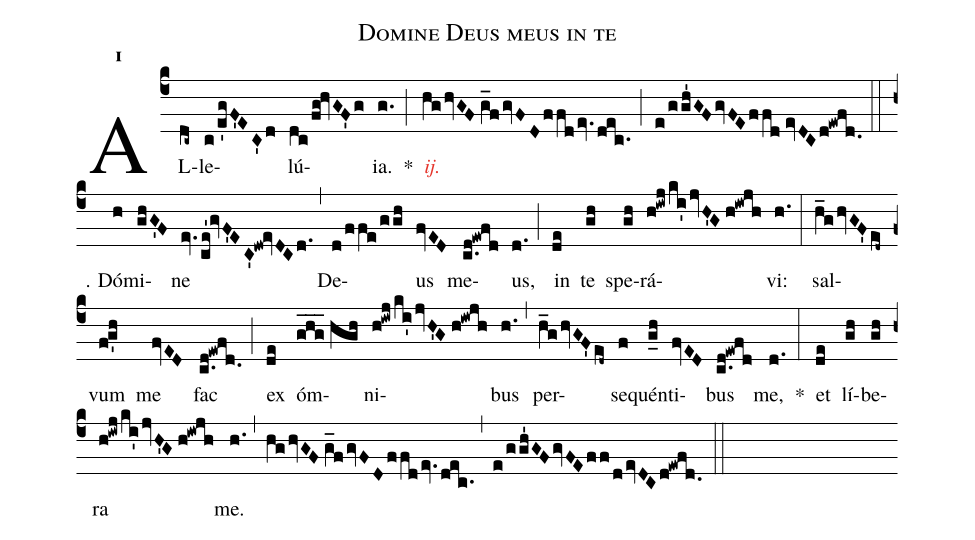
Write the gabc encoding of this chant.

name:Domine Deus meus in te;
mode:1;
office-part:Alleluia;
%%
(c4) AL(dc~)le(c/e'gF'EC'd)lú(dc/fg!hvGF'g)ia.(g.) *(;)
<c><i>ij.</i></c>(hg/hvGF//g_f/gvFD/ffd/ev.dec.) (;)
(e/ggh'GF/gvFE/ffd//evDC/d!ewfd.) (::)

℣. Dó(h)mi(ghG'F)ne(ev.ce'!gvF'EC'!dw!evDCd.) (,)
De(d/ffe/ggh)us(fvED) me(c.d!ewfd)us,(d.) (;)
in(de) te(gh) spe(gh)rá(h!iwj/ki'/jvH'G//h!iwjh)vi:(h.) (:)
sal(h_g/hvGF'/ed~)vum(f!g'h) me(fvED) fac(c.d!ewfd.) (;)
ex(de) óm(ghg___//hgh)ni(h!iwj/ki'/jvH'G//h!iwjh)bus(h.) (,)
per(h_g/hvGF'/ed~)se(f)quén(g_h)ti(fvED)bus(c.d!ewfd) me,(d.) *(:)

et(de) lí(gh)be(gh)ra(h!iwj/ki'/jvH'G//h!iwjh) me.(h.) (,)
(hg/hvGF//g_f/gvFD/ffd/ev.dec.) (,)
(e/ggh'GF/gvFE/ff/devDCd!ewfd.) (::)
